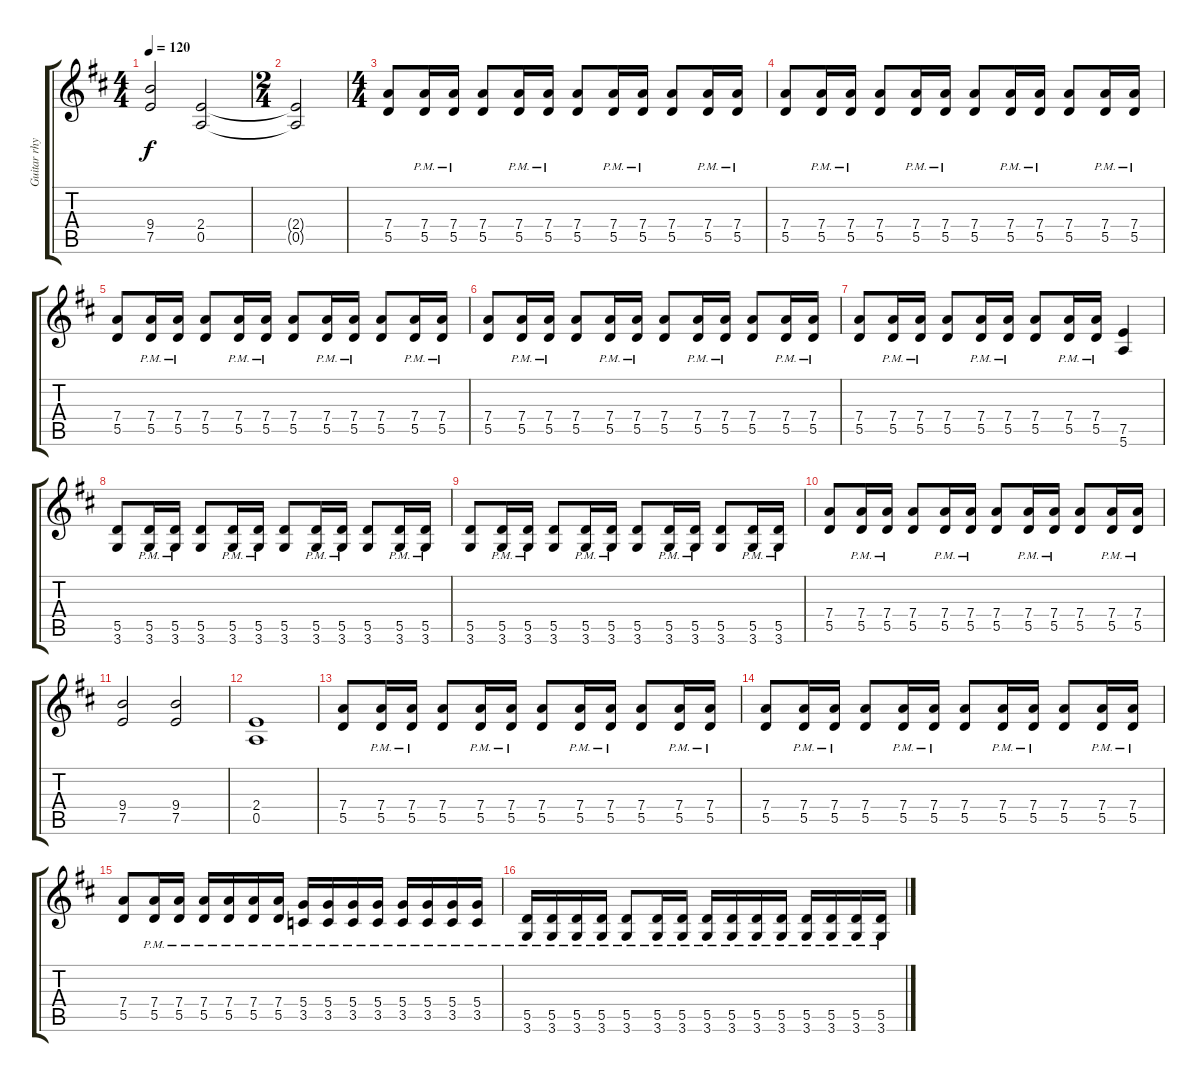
\track ("Guitar rhythm 1" "Guitar rhy") {instrument overdrivenguitar}
\staff {score tabs}
\tuning (E4 B3 G3 D3 A2 E2) {hide}
\ts (4 4)
\tempo 120
\clef g2
\ks d
(9.4 7.5).2{dy f} (2.4 0.5).2 |
\ts (2 4)
(2.4{t} 0.5{t}).2 |
\ts (4 4)
(7.4 5.5).8 (7.4{pm} 5.5{pm}).16 (7.4{pm} 5.5{pm}).16 (7.4 5.5).8 (7.4{pm} 5.5{pm}).16 (7.4{pm} 5.5{pm}).16 (7.4 5.5).8 (7.4{pm} 5.5{pm}).16 (7.4{pm} 5.5{pm}).16 (7.4 5.5).8 (7.4{pm} 5.5{pm}).16 (7.4{pm} 5.5{pm}).16 |
(7.4 5.5).8 (7.4{pm} 5.5{pm}).16 (7.4{pm} 5.5{pm}).16 (7.4 5.5).8 (7.4{pm} 5.5{pm}).16 (7.4{pm} 5.5{pm}).16 (7.4 5.5).8 (7.4{pm} 5.5{pm}).16 (7.4{pm} 5.5{pm}).16 (7.4 5.5).8 (7.4{pm} 5.5{pm}).16 (7.4{pm} 5.5{pm}).16 |
(7.4 5.5).8 (7.4{pm} 5.5{pm}).16 (7.4{pm} 5.5{pm}).16 (7.4 5.5).8 (7.4{pm} 5.5{pm}).16 (7.4{pm} 5.5{pm}).16 (7.4 5.5).8 (7.4{pm} 5.5{pm}).16 (7.4{pm} 5.5{pm}).16 (7.4 5.5).8 (7.4{pm} 5.5{pm}).16 (7.4{pm} 5.5{pm}).16 |
(7.4 5.5).8 (7.4{pm} 5.5{pm}).16 (7.4{pm} 5.5{pm}).16 (7.4 5.5).8 (7.4{pm} 5.5{pm}).16 (7.4{pm} 5.5{pm}).16 (7.4 5.5).8 (7.4{pm} 5.5{pm}).16 (7.4{pm} 5.5{pm}).16 (7.4 5.5).8 (7.4{pm} 5.5{pm}).16 (7.4{pm} 5.5{pm}).16 |
(7.4 5.5).8 (7.4{pm} 5.5{pm}).16 (7.4{pm} 5.5{pm}).16 (7.4 5.5).8 (7.4{pm} 5.5{pm}).16 (7.4{pm} 5.5{pm}).16 (7.4 5.5).8 (7.4{pm} 5.5{pm}).16 (7.4{pm} 5.5{pm}).16 (7.5 5.6).4 |
(5.5 3.6).8 (5.5{pm} 3.6{pm}).16 (5.5{pm} 3.6{pm}).16 (5.5 3.6).8 (5.5{pm} 3.6{pm}).16 (5.5{pm} 3.6{pm}).16 (5.5 3.6).8 (5.5{pm} 3.6{pm}).16 (5.5{pm} 3.6{pm}).16 (5.5 3.6).8 (5.5{pm} 3.6{pm}).16 (5.5{pm} 3.6{pm}).16 |
(5.5 3.6).8 (5.5{pm} 3.6{pm}).16 (5.5{pm} 3.6{pm}).16 (5.5 3.6).8 (5.5{pm} 3.6{pm}).16 (5.5{pm} 3.6{pm}).16 (5.5 3.6).8 (5.5{pm} 3.6{pm}).16 (5.5{pm} 3.6{pm}).16 (5.5 3.6).8 (5.5{pm} 3.6{pm}).16 (5.5{pm} 3.6{pm}).16 |
(7.4 5.5).8 (7.4{pm} 5.5{pm}).16 (7.4{pm} 5.5{pm}).16 (7.4 5.5).8 (7.4{pm} 5.5{pm}).16 (7.4{pm} 5.5{pm}).16 (7.4 5.5).8 (7.4{pm} 5.5{pm}).16 (7.4{pm} 5.5{pm}).16 (7.4 5.5).8 (7.4{pm} 5.5{pm}).16 (7.4{pm} 5.5{pm}).16 |
(9.4 7.5).2 (9.4 7.5).2 |
(2.4 0.5).1 |
(7.4 5.5).8 (7.4{pm} 5.5{pm}).16 (7.4{pm} 5.5{pm}).16 (7.4 5.5).8 (7.4{pm} 5.5{pm}).16 (7.4{pm} 5.5{pm}).16 (7.4 5.5).8 (7.4{pm} 5.5{pm}).16 (7.4{pm} 5.5{pm}).16 (7.4 5.5).8 (7.4{pm} 5.5{pm}).16 (7.4{pm} 5.5{pm}).16 |
(7.4 5.5).8 (7.4{pm} 5.5{pm}).16 (7.4{pm} 5.5{pm}).16 (7.4 5.5).8 (7.4{pm} 5.5{pm}).16 (7.4{pm} 5.5{pm}).16 (7.4 5.5).8 (7.4{pm} 5.5{pm}).16 (7.4{pm} 5.5{pm}).16 (7.4 5.5).8 (7.4{pm} 5.5{pm}).16 (7.4{pm} 5.5{pm}).16 |
(7.4 5.5).8 (7.4{pm} 5.5{pm}).16 (7.4{pm} 5.5{pm}).16 (7.4{pm} 5.5{pm}).16 (7.4{pm} 5.5{pm}).16 (7.4{pm} 5.5{pm}).16 (7.4{pm} 5.5{pm}).16 (5.4{pm} 3.5{pm}).16 (5.4{pm} 3.5{pm}).16 (5.4{pm} 3.5{pm}).16 (5.4{pm} 3.5{pm}).16 (5.4{pm} 3.5{pm}).16 (5.4{pm} 3.5{pm}).16 (5.4{pm} 3.5{pm}).16 (5.4 3.5{pm}).16 |
(5.5{pm} 3.6).16 (5.5{pm} 3.6{pm}).16 (5.5{pm} 3.6{pm}).16 (5.5{pm} 3.6{pm}).16 (5.5{pm} 3.6{pm}).8 (5.5{pm} 3.6{pm}).16 (5.5{pm} 3.6{pm}).16 (5.5{pm} 3.6{pm}).16 (5.5{pm} 3.6{pm}).16 (5.5{pm} 3.6{pm}).16 (5.5{pm} 3.6{pm}).16 (5.5{pm} 3.6{pm}).16 (5.5{pm} 3.6{pm}).16 (5.5{pm} 3.6{pm}).16 (5.5 3.6{pm}).16
